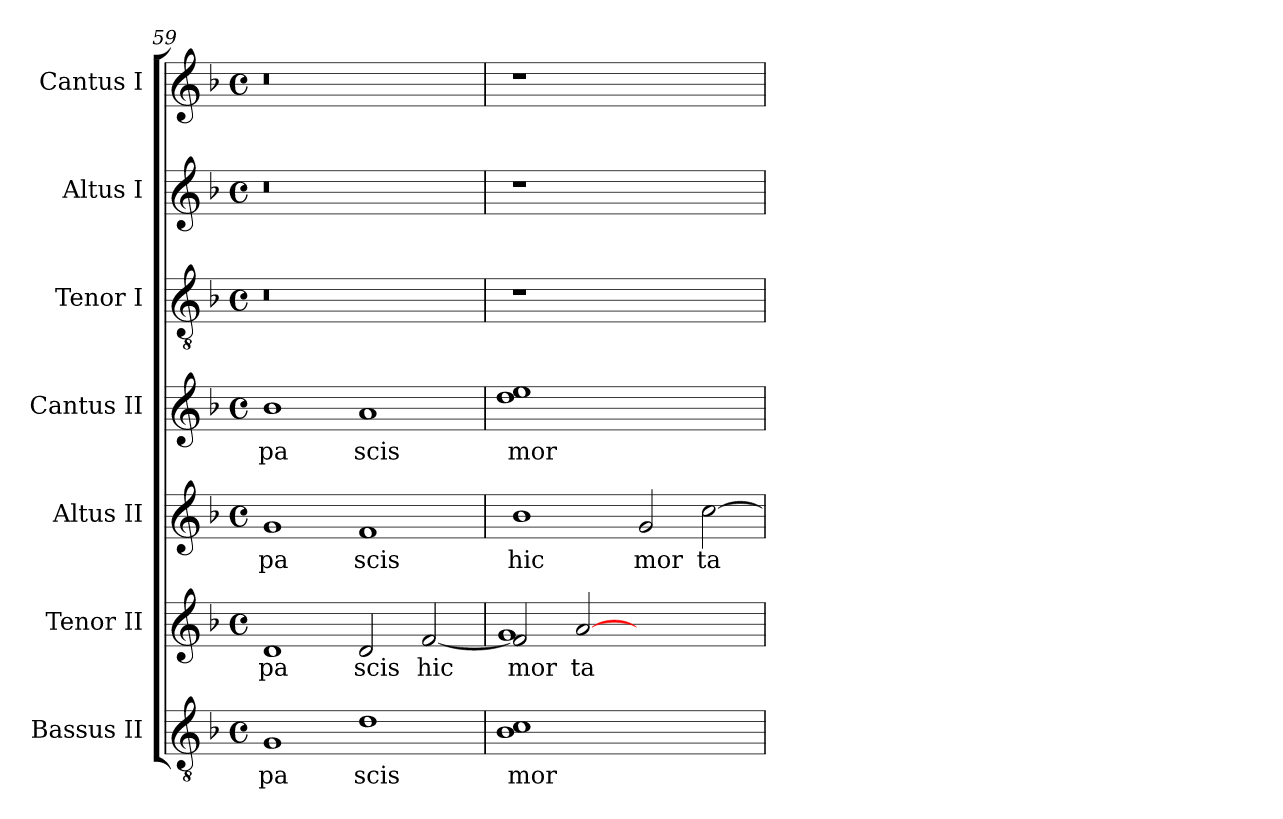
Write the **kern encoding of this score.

**kern	**text	**kern	**text	**kern	**text	**kern	**text	**kern	**kern	**kern
*part7	*part7	*part6	*part6	*part5	*part5	*part4	*part4	*part3	*part2	*part1
*staff7	*staff7	*staff6	*staff6	*staff5	*staff5	*staff4	*staff4	*staff3	*staff2	*staff1
*I"Bassus II	*	*I"Tenor II	*	*I"Altus II	*	*I"Cantus II	*	*I"Tenor I	*I"Altus I	*I"Cantus I
*clefGv2	*	*clefG2	*	*clefG2	*	*clefG2	*	*clefGv2	*clefG2	*clefG2
*k[b-]	*	*k[b-]	*	*k[b-]	*	*k[b-]	*	*k[b-]	*k[b-]	*k[b-]
*F:	*	*F:	*	*F:	*	*F:	*	*F:	*F:	*F:
*M4/4	*	*M4/4	*	*M4/4	*	*M4/4	*	*M4/4	*M4/4	*M4/4
*met(c)	*	*met(c)	*	*met(c)	*	*met(c)	*	*met(c)	*met(c)	*met(c)
=59	=59	=59	=59	=59	=59	=59	=59	=59	=59	=59
!	!LO:LY:b:cj	!	!LO:LY:b:cj	!	!LO:LY:b:cj	!	!LO:LY:b:cj	!	!	!
1G	pa	1d	pa	1g	pa	1b-	pa	0r	0r	0r
!	!LO:LY:b:cj	!	!LO:LY:b:cj	!	!LO:LY:b:cj	!	!LO:LY:b:cj	!	!	!
1d	scis	2d/	scis	1f	scis	1a	scis	.	.	.
!	!	!	!LO:LY:b	!	!	!	!	!	!	!
.	.	[<2f/	hic	.	.	.	.	.	.	.
=60	=60	=60	=60	=60	=60	=60	=60	=60	=60	=60
!	!LO:LY:b:cj	!	!LO:LY:b:cj	!	!LO:LY:b:cj	!	!LO:LY:b:cj	!	!	!
*	*	*^	*	*	*	*	*	*	*	*
1B- 1c	mor	2f/]	1g	mor	1b-	hic	1dd 1ee	mor	1r	1r	1r
!	!	!	!	!LO:LY:b:cj	!	!	!	!	!	!	!
.	.	[<2a/	.	ta	.	.	.	.	.	.	.
!	!	!	!	!	!	!LO:LY:b:cj	!	!	!	!	!
1ryy	.	1ryy	1ryy	.	2g/	mor	1ryy	.	1ryy	1ryy	1ryy
!	!	!	!	!	!	!LO:LY:b:cj	!	!	!	!	!
.	.	.	.	.	[>2cc\	ta	.	.	.	.	.
*	*	*v	*v	*	*	*	*	*	*	*	*
=	=	=	=	=	=	=	=	=	=	=
*-	*-	*-	*-	*-	*-	*-	*-	*-	*-	*-
